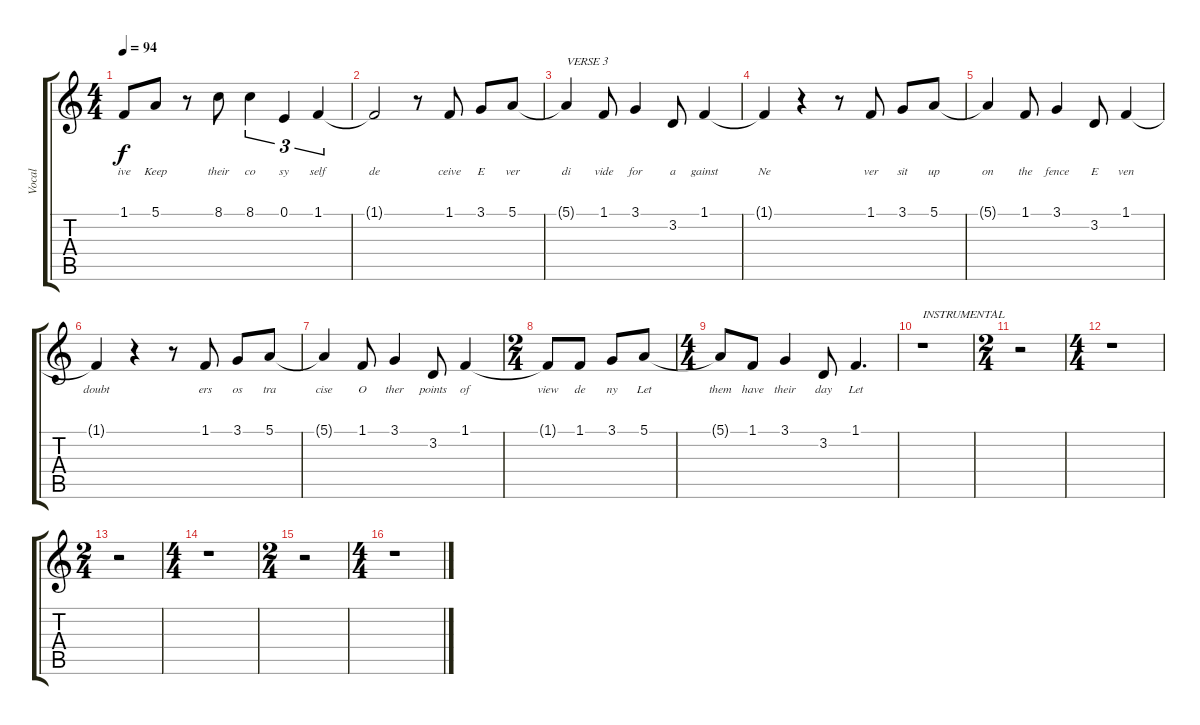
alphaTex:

\track ("Vocal" "Vocal") {instrument acousticgrandpiano}
\staff {score tabs}
\tuning (E4 B3 G3 D3 A2 E2) {hide}
\ts (4 4)
\tempo 94
\clef g2
\ks c
1.1{t}.8{lyrics (0 "ive") lyrics (1 "") lyrics (2 "") lyrics (3 "") lyrics (4 "") dy f} 5.1.8{lyrics (0 "Keep") lyrics (1 "") lyrics (2 "") lyrics (3 "") lyrics (4 "")} r.8 8.1.8{lyrics (0 "their") lyrics (1 "") lyrics (2 "") lyrics (3 "") lyrics (4 "")} 8.1.4{tu (3 2) lyrics (0 "co") lyrics (1 "") lyrics (2 "") lyrics (3 "") lyrics (4 "")} 0.1.4{tu (3 2) lyrics (0 "sy") lyrics (1 "") lyrics (2 "") lyrics (3 "") lyrics (4 "")} 1.1.4{tu (3 2) lyrics (0 "self") lyrics (1 "") lyrics (2 "") lyrics (3 "") lyrics (4 "")} |
1.1{t}.2{lyrics (0 "de") lyrics (1 "") lyrics (2 "") lyrics (3 "") lyrics (4 "")} r.8 1.1.8{lyrics (0 "ceive") lyrics (1 "") lyrics (2 "") lyrics (3 "") lyrics (4 "")} 3.1.8{lyrics (0 "E") lyrics (1 "") lyrics (2 "") lyrics (3 "") lyrics (4 "")} 5.1.8{lyrics (0 "ver") lyrics (1 "") lyrics (2 "") lyrics (3 "") lyrics (4 "")} |
5.1{t}.4{txt "VERSE 3" lyrics (0 "di") lyrics (1 "") lyrics (2 "") lyrics (3 "") lyrics (4 "")} 1.1.8{lyrics (0 "vide") lyrics (1 "") lyrics (2 "") lyrics (3 "") lyrics (4 "")} 3.1.4{lyrics (0 "for") lyrics (1 "") lyrics (2 "") lyrics (3 "") lyrics (4 "")} 3.2.8{lyrics (0 "a") lyrics (1 "") lyrics (2 "") lyrics (3 "") lyrics (4 "")} 1.1.4{lyrics (0 "gainst") lyrics (1 "") lyrics (2 "") lyrics (3 "") lyrics (4 "")} |
1.1{t}.4{lyrics (0 "Ne") lyrics (1 "") lyrics (2 "") lyrics (3 "") lyrics (4 "")} r.4 r.8 1.1.8{lyrics (0 "ver") lyrics (1 "") lyrics (2 "") lyrics (3 "") lyrics (4 "")} 3.1.8{lyrics (0 "sit") lyrics (1 "") lyrics (2 "") lyrics (3 "") lyrics (4 "")} 5.1.8{lyrics (0 "up") lyrics (1 "") lyrics (2 "") lyrics (3 "") lyrics (4 "")} |
5.1{t}.4{lyrics (0 "on") lyrics (1 "") lyrics (2 "") lyrics (3 "") lyrics (4 "")} 1.1.8{lyrics (0 "the") lyrics (1 "") lyrics (2 "") lyrics (3 "") lyrics (4 "")} 3.1.4{lyrics (0 "fence") lyrics (1 "") lyrics (2 "") lyrics (3 "") lyrics (4 "")} 3.2.8{lyrics (0 "E") lyrics (1 "") lyrics (2 "") lyrics (3 "") lyrics (4 "")} 1.1.4{lyrics (0 "ven") lyrics (1 "") lyrics (2 "") lyrics (3 "") lyrics (4 "")} |
1.1{t}.4{lyrics (0 "doubt") lyrics (1 "") lyrics (2 "") lyrics (3 "") lyrics (4 "")} r.4 r.8 1.1.8{lyrics (0 "ers") lyrics (1 "") lyrics (2 "") lyrics (3 "") lyrics (4 "")} 3.1.8{lyrics (0 "os") lyrics (1 "") lyrics (2 "") lyrics (3 "") lyrics (4 "")} 5.1.8{lyrics (0 "tra") lyrics (1 "") lyrics (2 "") lyrics (3 "") lyrics (4 "")} |
5.1{t}.4{lyrics (0 "cise") lyrics (1 "") lyrics (2 "") lyrics (3 "") lyrics (4 "")} 1.1.8{lyrics (0 "O") lyrics (1 "") lyrics (2 "") lyrics (3 "") lyrics (4 "")} 3.1.4{lyrics (0 "ther") lyrics (1 "") lyrics (2 "") lyrics (3 "") lyrics (4 "")} 3.2.8{lyrics (0 "points") lyrics (1 "") lyrics (2 "") lyrics (3 "") lyrics (4 "")} 1.1.4{lyrics (0 "of") lyrics (1 "") lyrics (2 "") lyrics (3 "") lyrics (4 "")} |
\ts (2 4)
1.1{t}.8{lyrics (0 "view") lyrics (1 "") lyrics (2 "") lyrics (3 "") lyrics (4 "")} 1.1.8{lyrics (0 "de") lyrics (1 "") lyrics (2 "") lyrics (3 "") lyrics (4 "")} 3.1.8{lyrics (0 "ny") lyrics (1 "") lyrics (2 "") lyrics (3 "") lyrics (4 "")} 5.1.8{lyrics (0 "Let") lyrics (1 "") lyrics (2 "") lyrics (3 "") lyrics (4 "")} |
\ts (4 4)
5.1{t}.8{lyrics (0 "them") lyrics (1 "") lyrics (2 "") lyrics (3 "") lyrics (4 "")} 1.1.8{lyrics (0 "have") lyrics (1 "") lyrics (2 "") lyrics (3 "") lyrics (4 "")} 3.1.4{lyrics (0 "their") lyrics (1 "") lyrics (2 "") lyrics (3 "") lyrics (4 "")} 3.2.8{lyrics (0 "day") lyrics (1 "") lyrics (2 "") lyrics (3 "") lyrics (4 "")} 1.1.4{d lyrics (0 "Let") lyrics (1 "") lyrics (2 "") lyrics (3 "") lyrics (4 "")} |
r.1{txt "INSTRUMENTAL"} |
\ts (2 4)
r.2 |
\ts (4 4)
r.1 |
\ts (2 4)
r.2 |
\ts (4 4)
r.1 |
\ts (2 4)
r.2 |
\ts (4 4)
r.1
